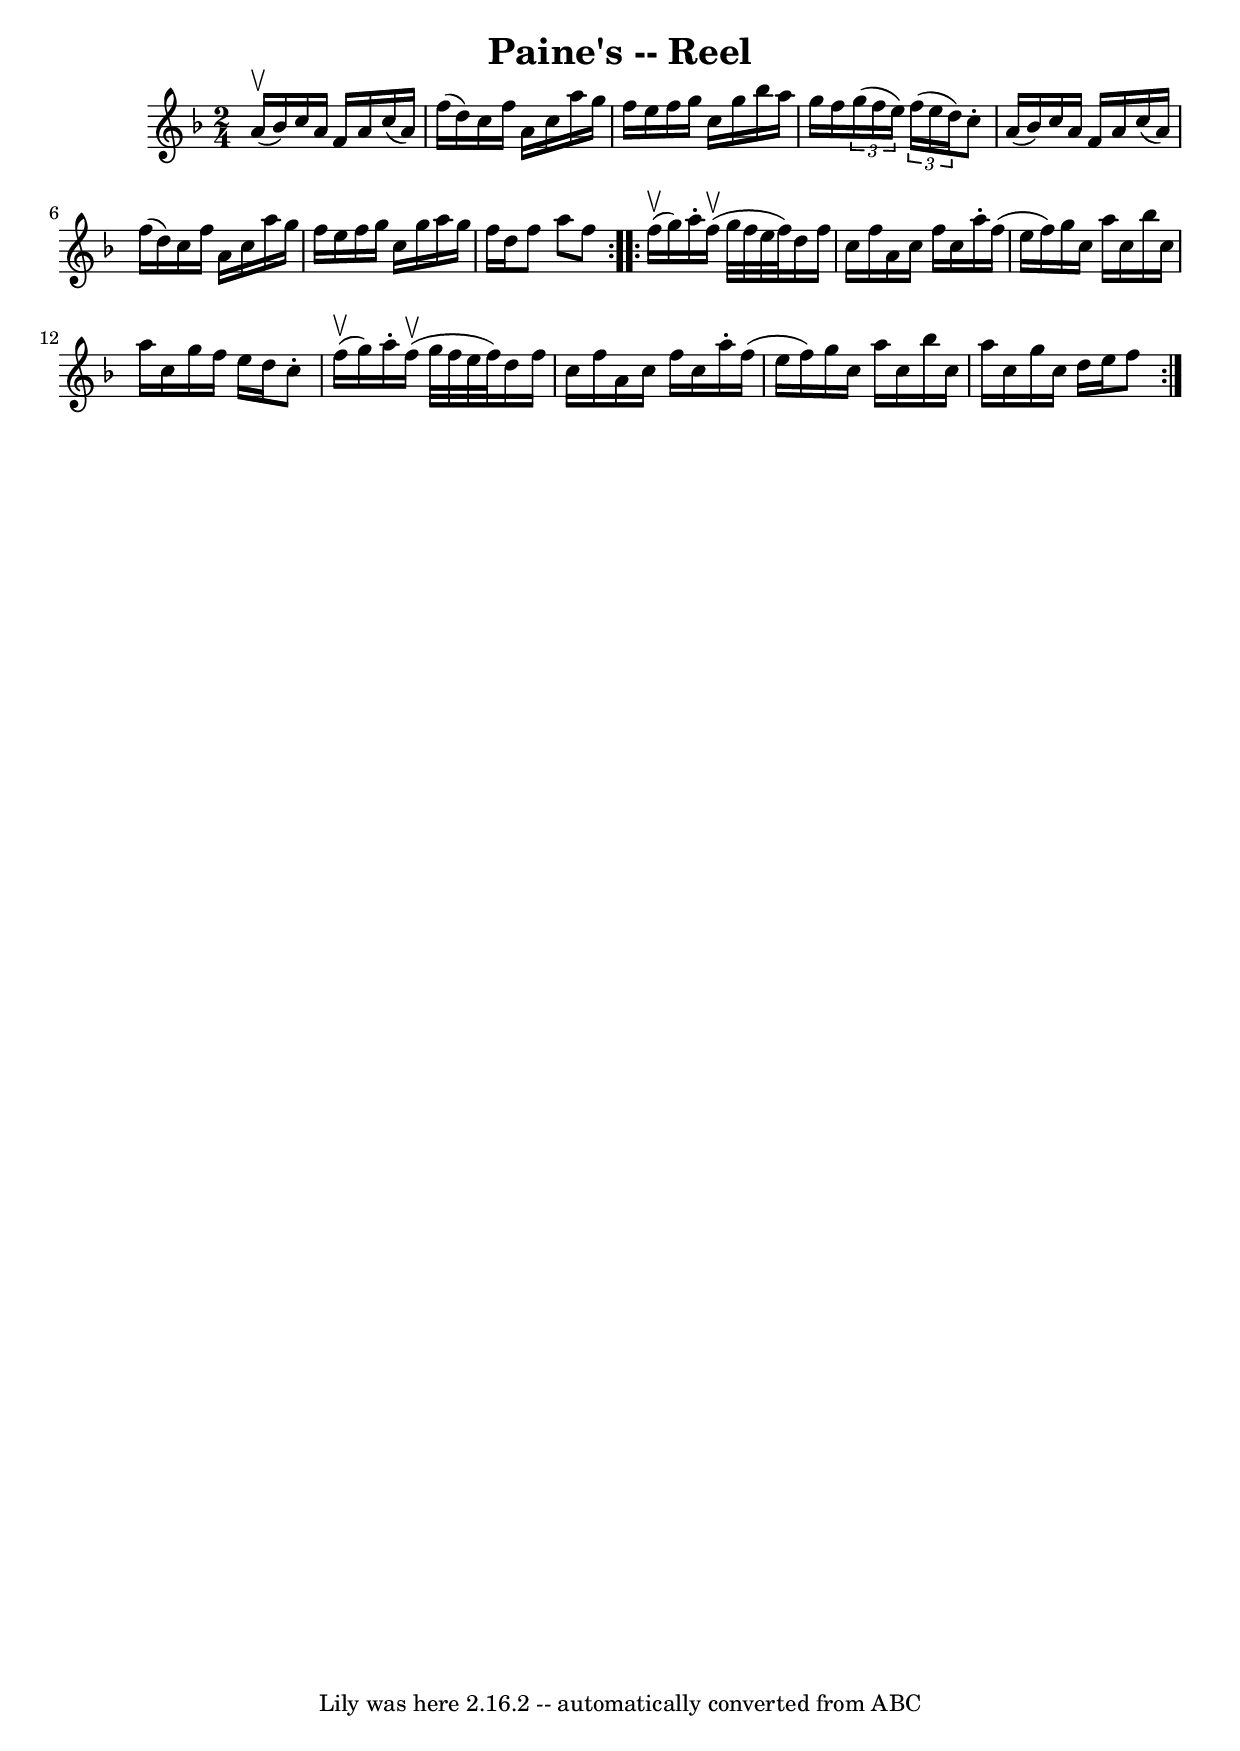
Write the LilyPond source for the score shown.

\version "2.16.2"
\include "Mammoth.ily"
\header {
  %% book = "Ryan's Mammoth Collection"
  crossRefNumber = "1"
  footnotes = "\\\\357"
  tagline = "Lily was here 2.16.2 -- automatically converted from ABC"
  title = "Paine's -- Reel"

}
voicedefault =  {



  \repeat volta 2 {

    \time 2/4 
    \key f \major
    a'16^\upbow(bes'16) |
    c''16 a'16 
    f'16 a'16 c''16 (a'16) f''16 (d''16)   |
    c''16  
    f''16 a'16 c''16 a''16 g''16 f''16 e''16    |
    
    f''16 g''16 c''16 g''16 bes''16 a''16 g''16 f''16    
    |
    \times 2/3 { g''16 (f''16 e''16) 
	       }   \times 2/3 { f''16 
				(e''16 d''16) 
			      } c''8-. a'16 (bes'16)   |
    c''16   
    a'16 f'16 a'16 c''16 (a'16) f''16 (d''16)   |
    
    c''16 f''16 a'16 c''16 a''16 g''16 f''16 e''16    |
    
    f''16 g''16 c''16 g''16 a''16 g''16 f''16 d''16    
    |
    f''8 a''8 f''8  
  }     
  \repeat volta 2 {
    f''16^\upbow(
    g''16) |
    a''16-. f''16^\upbow(g''32 f''32 e''32    
    f''32) d''16 f''16 c''16 f''16    |
    a'16 c''16    
    f''16 c''16 a''16-. f''16 (e''16 f''16)   |
    g''16    
    c''16 a''16 c''16 bes''16 c''16 a''16 c''16    |
    
    g''16 f''16 e''16 d''16 c''8-. f''16^\upbow(g''16)   
    |
    a''16-. f''16^\upbow(g''32 f''32 e''32 f''32)   
    d''16 f''16 c''16 f''16    |
    a'16 c''16 f''16 c''16  
    a''16-. f''16 (e''16 f''16)   |
    g''16 c''16 a''16  
    c''16 bes''16 c''16 a''16 c''16    |
    g''16 c''16    
    d''16 e''16 f''8    
  }   

}

\score{
  <<

    \context Staff="default"
    {
      \voicedefault 
      
    }

  >>
  \layout {
    
  }
  \midi {
  }

}
